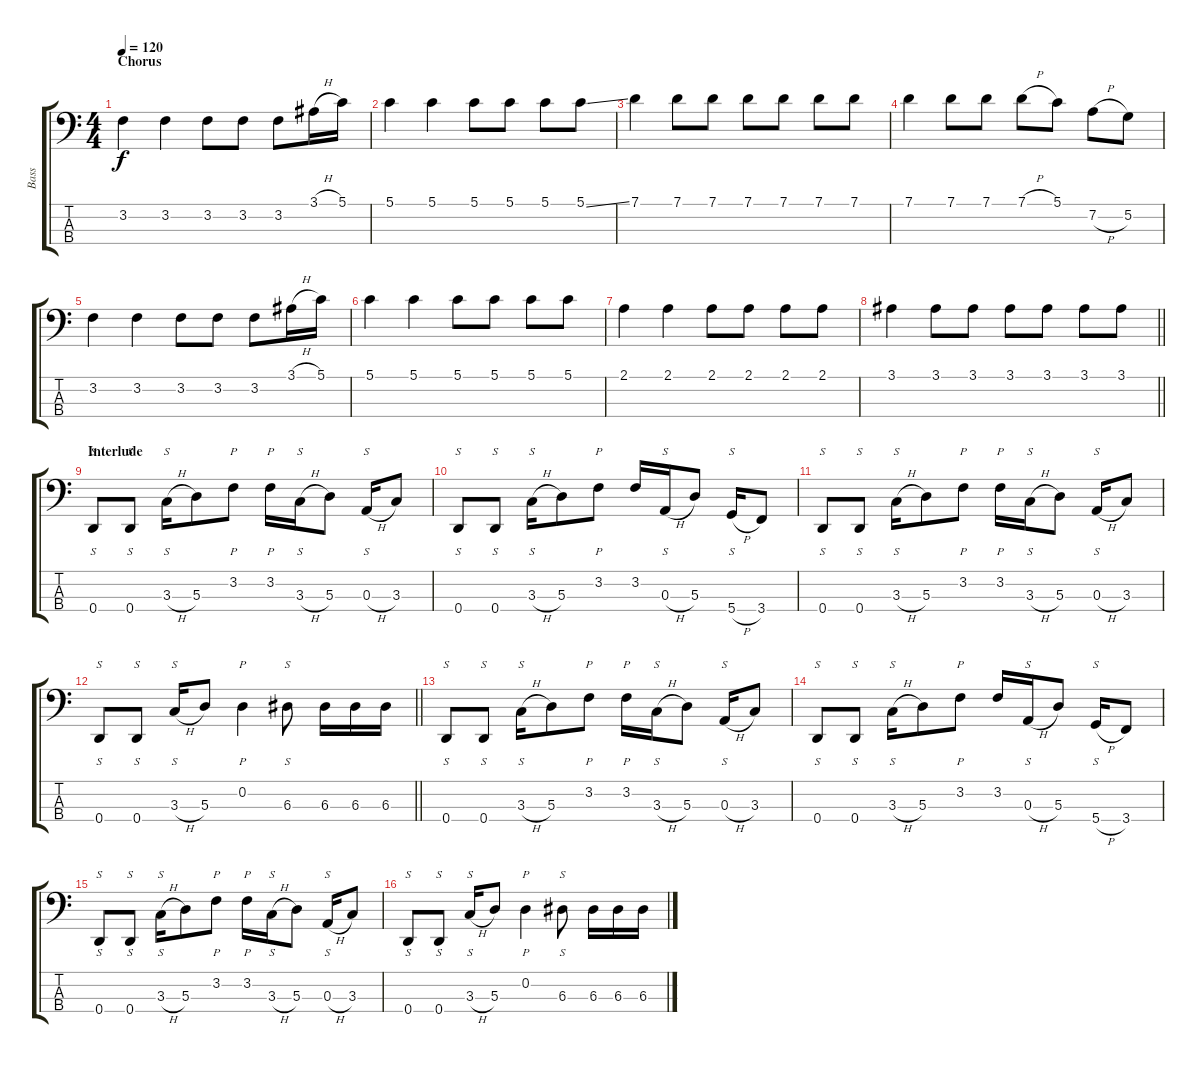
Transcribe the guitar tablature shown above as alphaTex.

\track ("Bass" "Bass") {instrument electricbassfinger}
\staff {score tabs}
\tuning (G2 D2 A1 D1) {hide}
\ts (4 4)
\section ("" "Chorus")
\tempo 120
\clef f4
\ks c
3.2.4{dy f} 3.2.4 3.2.8 3.2.8 3.2.8 3.1{h}.16 5.1.16 |
5.1.4 5.1.4 5.1.8 5.1.8 5.1.8 5.1{ss}.8 |
7.1.4 7.1.8 7.1.8 7.1.8 7.1.8 7.1.8 7.1.8 |
7.1.4 7.1.8 7.1.8 7.1{h}.8 5.1.8 7.2{h}.8 5.2.8 |
3.2.4 3.2.4 3.2.8 3.2.8 3.2.8 3.1{h}.16 5.1.16 |
5.1.4 5.1.4 5.1.8 5.1.8 5.1.8 5.1.8 |
2.1.4 2.1.4 2.1.8 2.1.8 2.1.8 2.1.8 |
\barLineRight lightlight
3.1.4 3.1.8 3.1.8 3.1.8 3.1.8 3.1.8 3.1.8 |
\section ("" "Interlude")
0.4.8{s} 0.4.8{s} 3.3{h}.16{s} 5.3.8 3.2.8{p} 3.2.16{p} 3.3{h}.16{s} 5.3.8 0.3{h}.16{s} 3.3.8 |
0.4.8{s} 0.4.8{s} 3.3{h}.16{s} 5.3.8 3.2.8{p} 3.2.16 0.3{h}.16{s} 5.3.8 5.4{h}.16{s} 3.4.8 |
0.4.8{s} 0.4.8{s} 3.3{h}.16{s} 5.3.8 3.2.8{p} 3.2.16{p} 3.3{h}.16{s} 5.3.8 0.3{h}.16{s} 3.3.8 |
\barLineRight lightlight
0.4.8{s} 0.4.8{s} 3.3{h}.16{s} 5.3.8 0.2.4{p} 6.3.8{s} 6.3.16 6.3.16 6.3.16 |
0.4.8{s} 0.4.8{s} 3.3{h}.16{s} 5.3.8 3.2.8{p} 3.2.16{p} 3.3{h}.16{s} 5.3.8 0.3{h}.16{s} 3.3.8 |
0.4.8{s} 0.4.8{s} 3.3{h}.16{s} 5.3.8 3.2.8{p} 3.2.16 0.3{h}.16{s} 5.3.8 5.4{h}.16{s} 3.4.8 |
0.4.8{s} 0.4.8{s} 3.3{h}.16{s} 5.3.8 3.2.8{p} 3.2.16{p} 3.3{h}.16{s} 5.3.8 0.3{h}.16{s} 3.3.8 |
0.4.8{s} 0.4.8{s} 3.3{h}.16{s} 5.3.8 0.2.4{p} 6.3.8{s} 6.3.16 6.3.16 6.3.16
